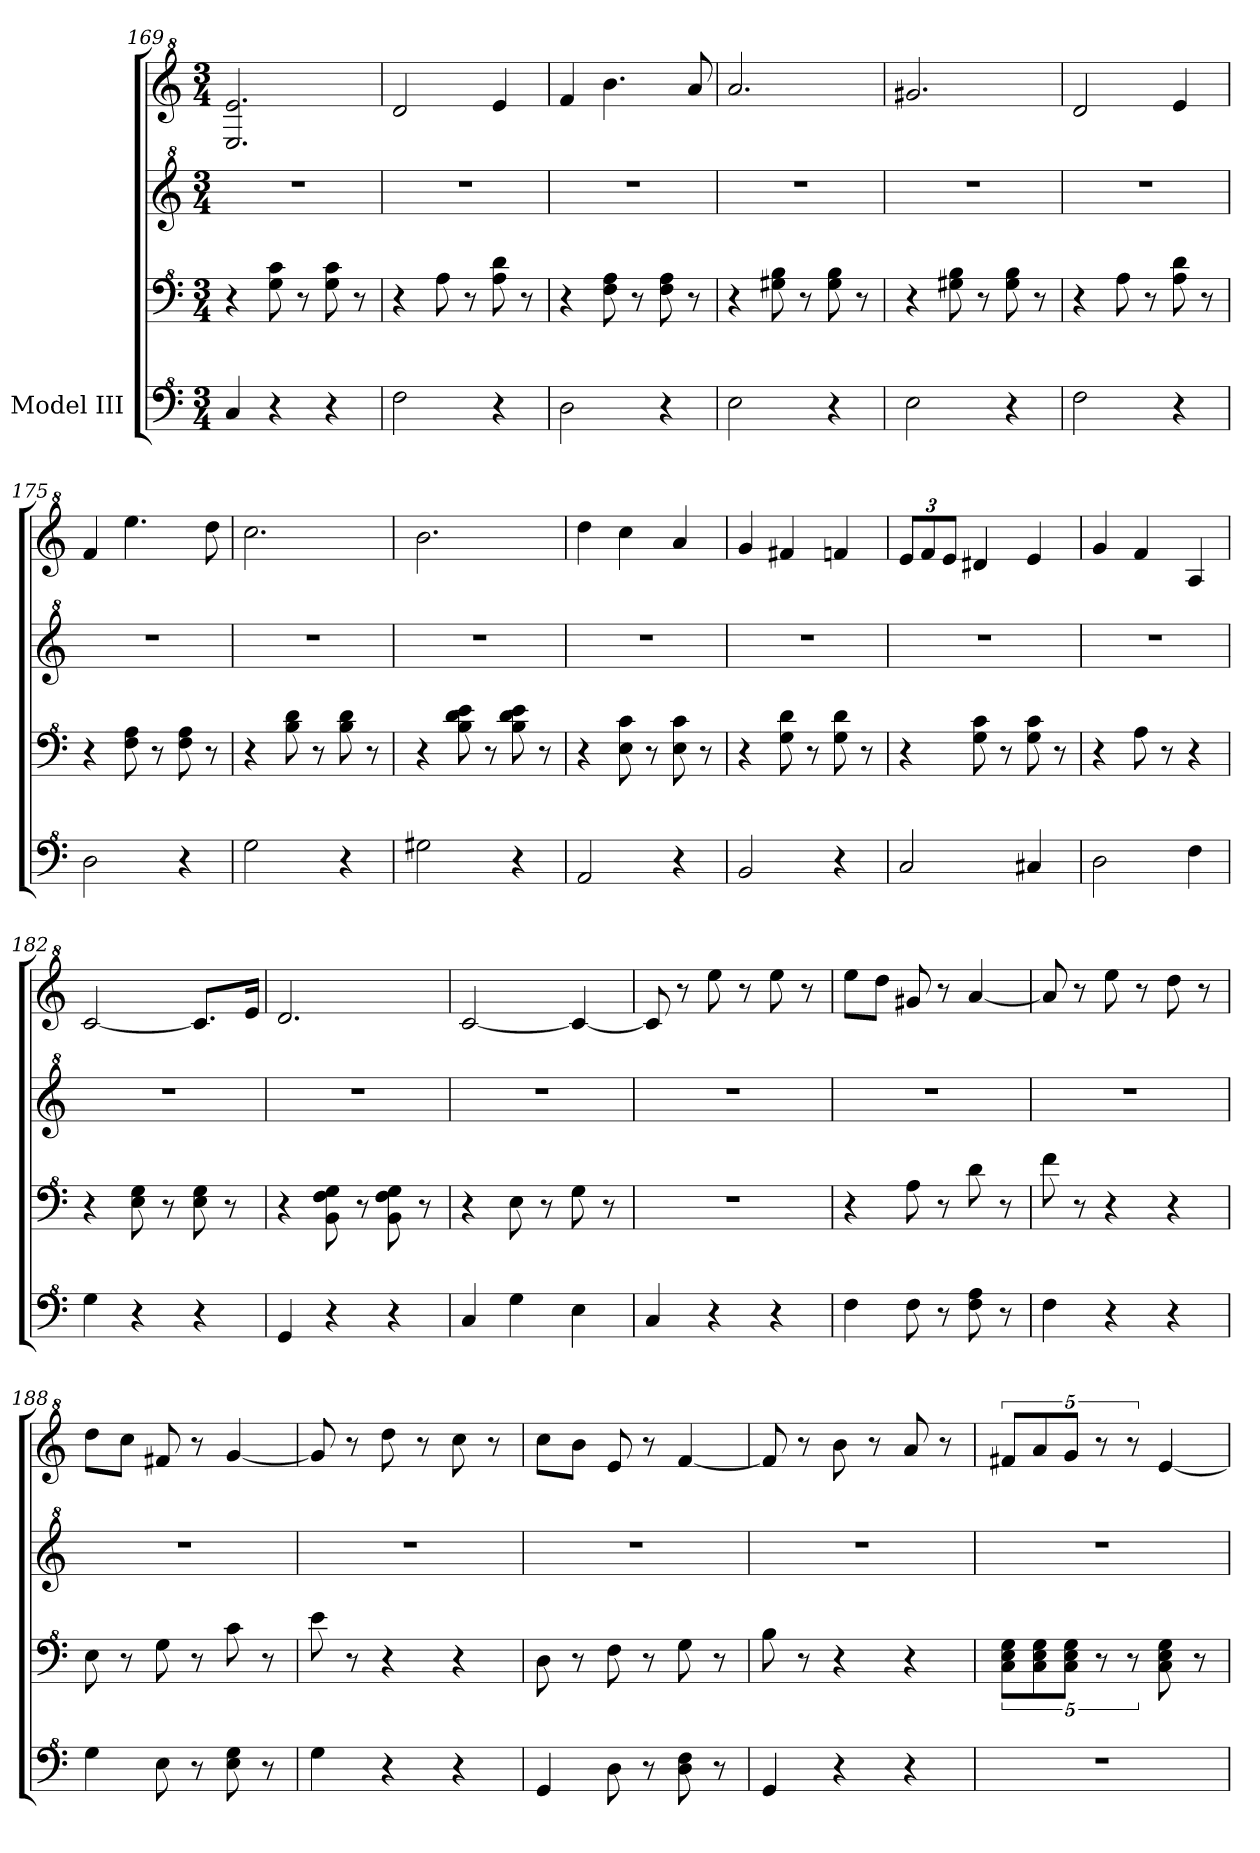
**kern	**kern	**kern	**kern
*part1	*part1	*part1	*part1
*staff4	*staff3	*staff2	*staff1
*I"Model III	*	*	*
!!LO:LB:g=z
*clefF^4	*clefF^4	*clefG^2	*clefG^2
*k[]	*k[]	*k[]	*k[]
*M3/4	*M3/4	*M3/4	*M3/4
=169	=169	=169	=169
4c/	4r	2.r	2.e/ 2.ee/
4r	8g\ 8cc\	.	.
.	8r	.	.
4r	8g\ 8cc\	.	.
.	8r	.	.
=170	=170	=170	=170
2f\	4r	2.r	2dd/
.	8a\	.	.
.	8r	.	.
4r	8a\ 8dd\	.	4ee/
.	8r	.	.
=171	=171	=171	=171
2d\	4r	2.r	4ff/
.	8f\ 8a\	.	4.bb\
.	8r	.	.
4r	8f\ 8a\	.	.
.	8r	.	8aa/
=172	=172	=172	=172
2e\	4r	2.r	2.aa/
.	8g#X\ 8b\	.	.
.	8r	.	.
4r	8g#\ 8b\	.	.
.	8r	.	.
=173	=173	=173	=173
2e\	4r	2.r	2.gg#X/
.	8g#X\ 8b\	.	.
.	8r	.	.
4r	8g#\ 8b\	.	.
.	8r	.	.
=174	=174	=174	=174
2f\	4r	2.r	2dd/
.	8a\	.	.
.	8r	.	.
4r	8a\ 8dd\	.	4ee/
.	8r	.	.
!!LO:LB:g=z
=175	=175	=175	=175
2d\	4r	2.r	4ff/
.	8f\ 8a\	.	4.eee\
.	8r	.	.
4r	8f\ 8a\	.	.
.	8r	.	8ddd\
=176	=176	=176	=176
2g\	4r	2.r	2.ccc\
.	8b\ 8dd\	.	.
.	8r	.	.
4r	8b\ 8dd\	.	.
.	8r	.	.
=177	=177	=177	=177
2g#X\	4r	2.r	2.bb\
.	8b\ 8dd\ 8ee\	.	.
.	8r	.	.
4r	8b\ 8dd\ 8ee\	.	.
.	8r	.	.
=178	=178	=178	=178
2A/	4r	2.r	4ddd\
.	8e\ 8cc\	.	4ccc\
.	8r	.	.
4r	8e\ 8cc\	.	4aa/
.	8r	.	.
=179	=179	=179	=179
2B/	4r	2.r	4gg/
.	8g\ 8dd\	.	4ff#X/
.	8r	.	.
4r	8g\ 8dd\	.	4ffn/
.	8r	.	.
=180	=180	=180	=180
*	*	*	*Xbrackettup
2c/	4r	2.r	12ee/L
.	.	.	12ff/
.	.	.	12ee/J
.	8g\ 8cc\	.	4dd#X/
.	8r	.	.
4c#X/	8g\ 8cc\	.	4ee/
.	8r	.	.
!!LO:PB:g=z
=181	=181	=181	=181
2d\	4r	2.r	4gg/
.	8a\	.	4ff/
.	8r	.	.
4f\	4r	.	4a/
=182	=182	=182	=182
*	*	*	*MM200
4g\	4r	2.r	[2cc/
4r	8e\ 8g\	.	.
.	8r	.	.
4r	8e\ 8g\	.	8.cc/L]
.	8r	.	.
.	.	.	16ee/Jk
=183	=183	=183	=183
*	*	*	*MM196
4G/	4r	2.r	2.dd/
4r	8B\ 8f\ 8g\	.	.
.	8r	.	.
4r	8B\ 8f\ 8g\	.	.
.	8r	.	.
=184	=184	=184	=184
*	*	*	*MM180
4c/	4r	2.r	[2cc/
4g\	8e\	.	.
.	8r	.	.
*	*	*	*MM144
4e\	8g\	.	4cc/_
.	8r	.	.
=185	=185	=185	=185
*	*	*	*MM112
4c/	2.r	2.r	8cc/]
.	.	.	8r
4r	.	.	8eee\
.	.	.	8r
*	*	*	*MM120
4r	.	.	8eee\
.	.	.	8r
=186	=186	=186	=186
*	*	*	*MM190
4f\	4r	2.r	8eee\L
.	.	.	8ddd\J
8f\	8a\	.	8gg#X/
8r	8r	.	8r
8f\ 8a\	8dd\	.	[4aa/
8r	8r	.	.
!!LO:LB:g=z
=187	=187	=187	=187
*	*	*	*MM160
4f\	8ff\	2.r	8aa/]
.	8r	.	8r
4r	4r	.	8eee\
.	.	.	8r
4r	4r	.	8ddd\
.	.	.	8r
=188	=188	=188	=188
*	*	*	*MM194
4g\	8e\	2.r	8ddd\L
.	8r	.	8ccc\J
8e\	8g\	.	8ff#X/
8r	8r	.	8r
8e\ 8g\	8cc\	.	[4gg/
8r	8r	.	.
=189	=189	=189	=189
4g\	8ee\	2.r	8gg/]
.	8r	.	8r
4r	4r	.	8ddd\
.	.	.	8r
4r	4r	.	8ccc\
.	.	.	8r
=190	=190	=190	=190
*	*	*	*MM200
4G/	8d\	2.r	8ccc\L
.	8r	.	8bb\J
8d\	8f\	.	8ee/
8r	8r	.	8r
8d\ 8f\	8g\	.	[4ff/
8r	8r	.	.
=191	=191	=191	=191
4G/	8b\	2.r	8ff/]
.	8r	.	8r
4r	4r	.	8bb\
.	.	.	8r
4r	4r	.	8aa/
.	.	.	8r
!!LO:LB:g=z
=192	=192	=192	=192
*	*	*	*brackettup
*	*	*	*MM208
2.r	10c\ 10e\ 10g\L	2.r	10ff#X/L
.	10c\ 10e\ 10g\	.	10aa/
.	10c\ 10e\ 10g\J	.	10gg/J
.	10r	.	10r
.	10r	.	10r
.	8c\ 8e\ 8g\	.	[4ee/
.	8r	.	.
=	=	=	=
*-	*-	*-	*-
